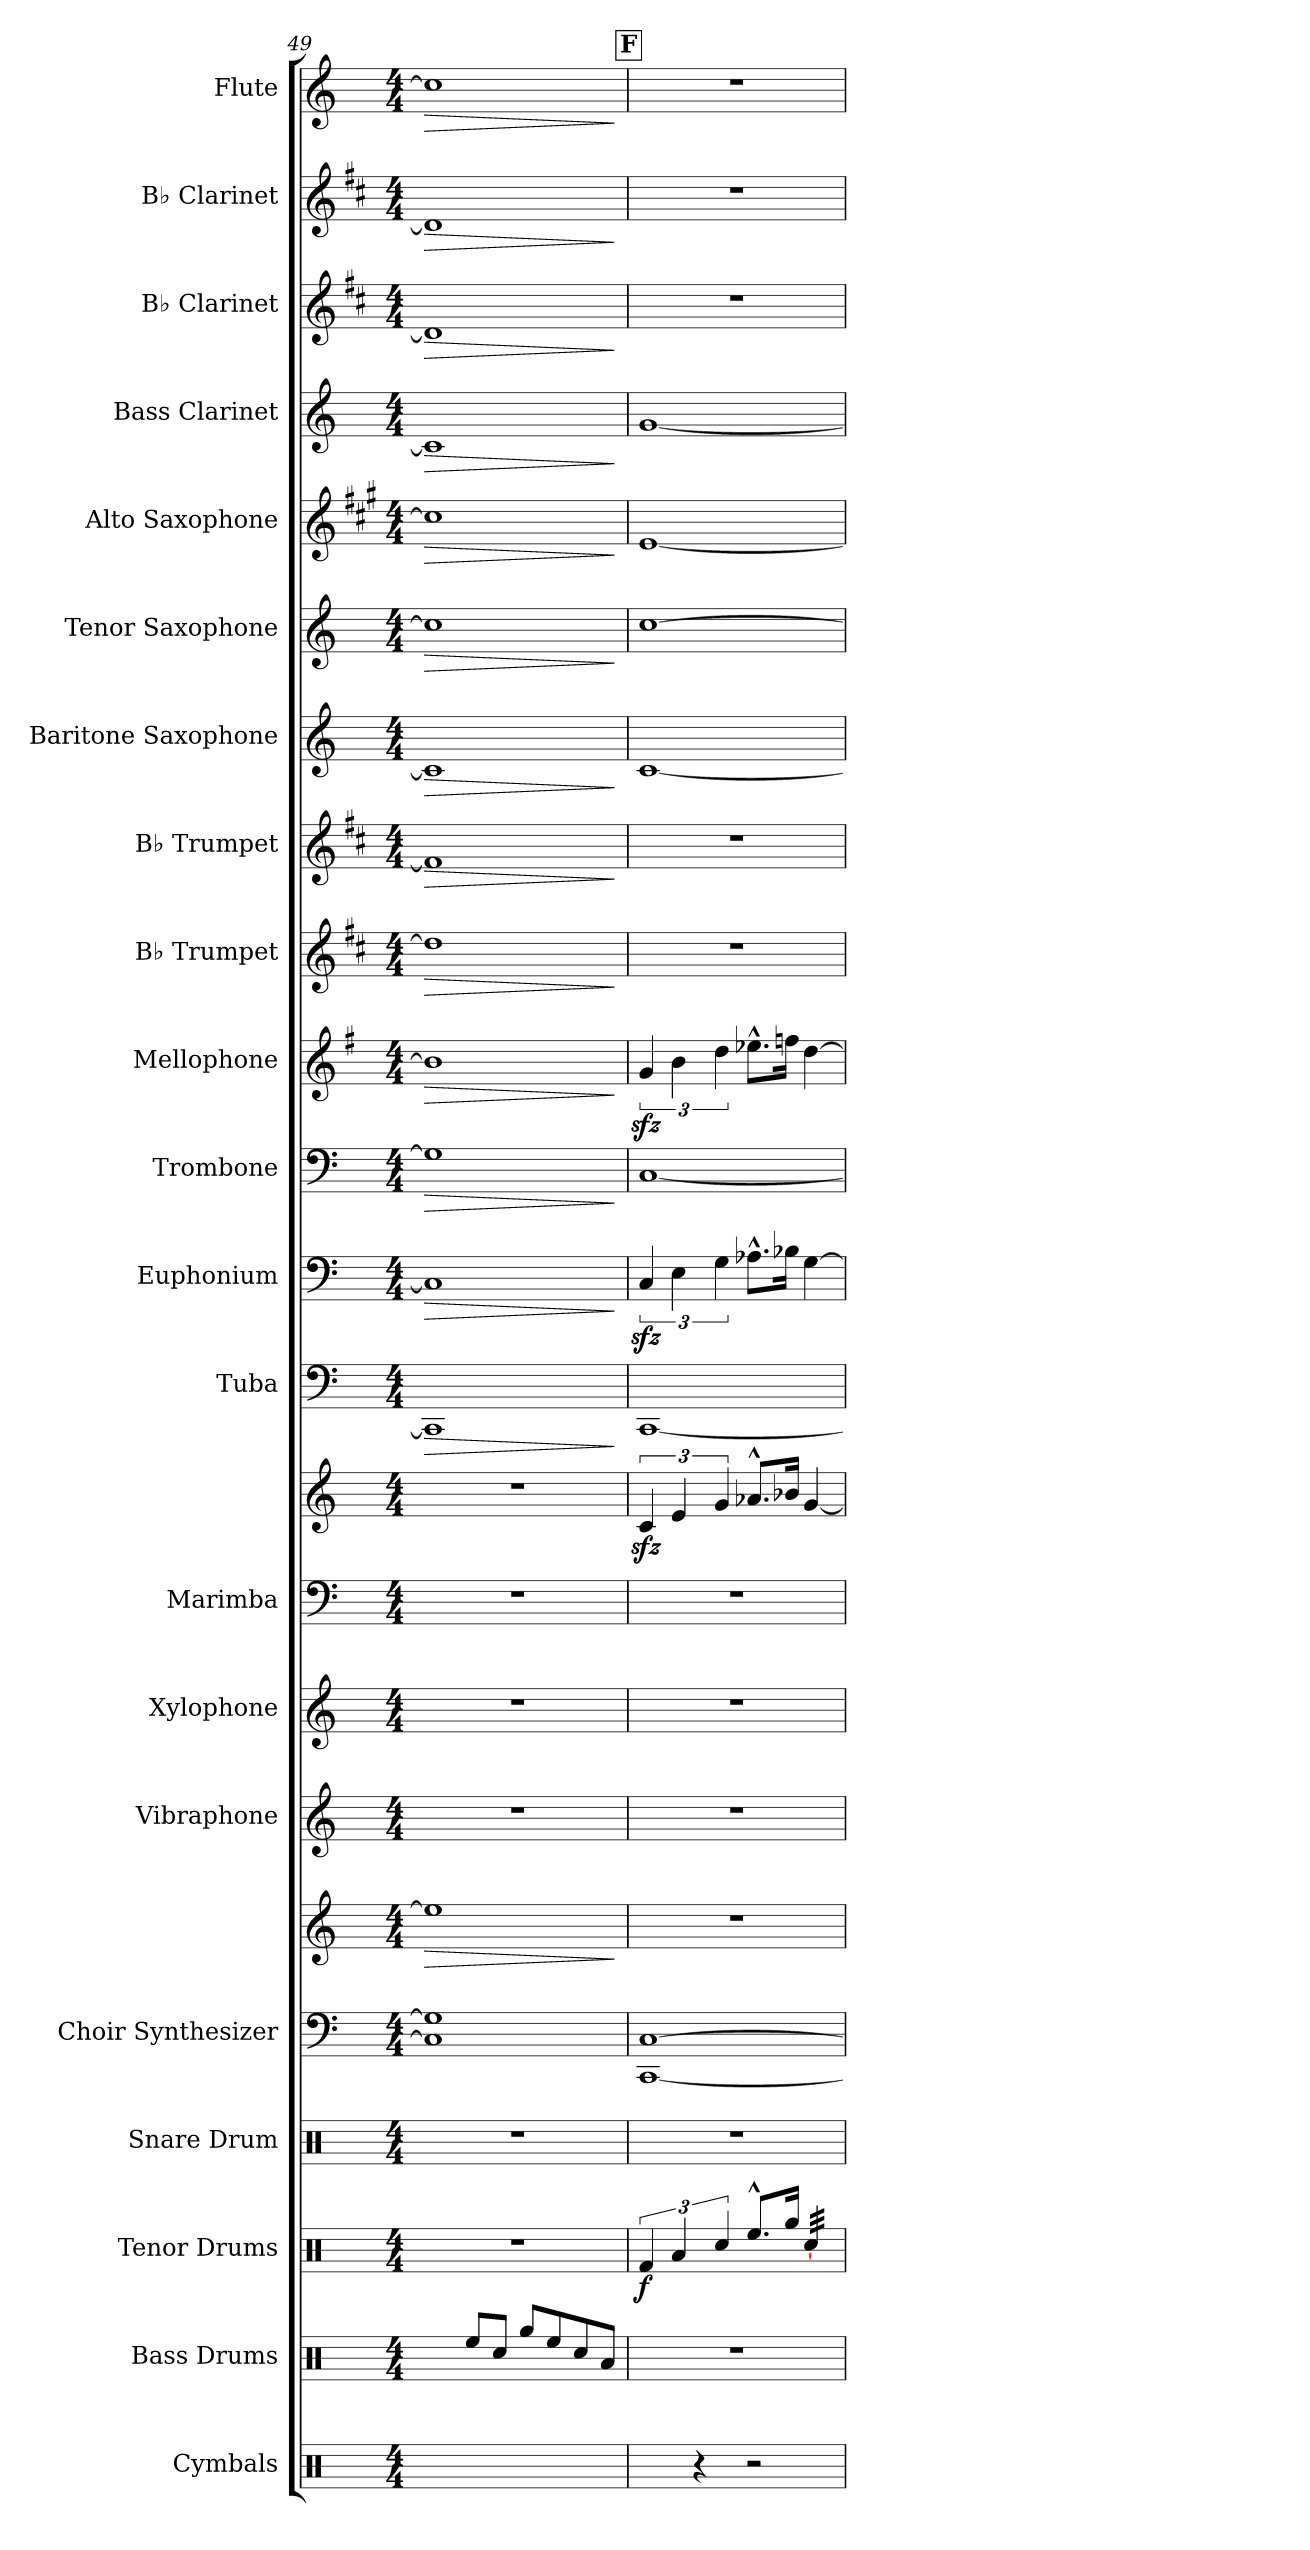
**kern	**kern	**kern	**dynam	**kern	**kern	**kern	**dynam	**kern	**kern	**kern	**kern	**kern	**dynam	**kern	**dynam	**kern	**dynam	**kern	**dynam	**kern	**dynam	**kern	**dynam	**kern	**dynam	**kern	**dynam	**kern	**dynam	**kern	**dynam	**kern	**dynam	**kern	**dynam	**kern	**dynam
*part21	*part20	*part19	*part19	*part18	*part17	*part17	*part17	*part16	*part15	*part14	*part14	*part13	*part13	*part12	*part12	*part11	*part11	*part10	*part10	*part9	*part9	*part8	*part8	*part7	*part7	*part6	*part6	*part5	*part5	*part4	*part4	*part3	*part3	*part2	*part2	*part1	*part1
*staff23	*staff22	*staff21	*staff21	*staff20	*staff19	*staff18	*staff18/19	*staff17	*staff16	*staff15	*staff14	*staff13	*staff13	*staff12	*staff12	*staff11	*staff11	*staff10	*staff10	*staff9	*staff9	*staff8	*staff8	*staff7	*staff7	*staff6	*staff6	*staff5	*staff5	*staff4	*staff4	*staff3	*staff3	*staff2	*staff2	*staff1	*staff1
*I"Cymbals	*I"Bass Drums	*I"Tenor Drums	*	*I"Snare Drum	*I"Choir Synthesizer	*	*	*I"Vibraphone	*I"Xylophone	*I"Marimba	*	*I"Tuba	*	*I"Euphonium	*	*I"Trombone	*	*I"Mellophone	*	*I"B♭ Trumpet	*	*I"B♭ Trumpet	*	*I"Baritone Saxophone	*	*I"Tenor Saxophone	*	*I"Alto Saxophone	*	*I"Bass Clarinet	*	*I"B♭ Clarinet	*	*I"B♭ Clarinet	*	*I"Flute	*
*I'Cym.	*I'B.D.	*I'T.D.	*	*I'S.D.	*I'Synth.	*	*	*I'Vib.	*I'Xyl.	*I'Mrm.	*	*I'Tba.	*	*I'Euph.	*	*I'Tbn.	*	*I'Mello.	*	*I'B♭ Tpt.	*	*I'B♭ Tpt.	*	*I'Bar. Sax.	*	*I'T. Sax.	*	*I'A. Sax.	*	*I'B. Cl.	*	*I'B♭ Cl.	*	*I'B♭ Cl.	*	*I'Fl.	*
!!LO:PB:g=z
*clefX	*clefX	*clefX	*	*clefX	*clefF4	*clefG2	*	*clefG2	*clefG2	*clefF4	*clefG2	*clefF4	*	*clefF4	*	*clefF4	*	*clefG2	*	*clefG2	*	*clefG2	*	*clefG2	*	*clefG2	*	*clefG2	*	*clefG2	*	*clefG2	*	*clefG2	*	*clefG2	*
*	*	*	*	*	*	*	*	*	*ITrd-7c-12	*	*	*	*	*	*	*	*	*ITrd4c7	*	*ITrd1c2	*	*ITrd1c2	*	*ITrd12c21	*	*ITrd8c14	*	*ITrd5c9	*	*ITrd8c14	*	*ITrd1c2	*	*ITrd1c2	*	*	*
*k[]	*k[]	*k[]	*	*k[]	*k[]	*k[]	*	*k[]	*k[]	*k[]	*k[]	*k[]	*	*k[]	*	*k[]	*	*k[]	*	*k[]	*	*k[]	*	*k[]	*	*k[]	*	*k[]	*	*k[]	*	*k[]	*	*k[]	*	*k[]	*
*M4/4	*M4/4	*M4/4	*	*M4/4	*M4/4	*M4/4	*	*M4/4	*M4/4	*M4/4	*M4/4	*M4/4	*	*M4/4	*	*M4/4	*	*M4/4	*	*M4/4	*	*M4/4	*	*M4/4	*	*M4/4	*	*M4/4	*	*M4/4	*	*M4/4	*	*M4/4	*	*M4/4	*
=49	=49	=49	=49	=49	=49	=49	=49	=49	=49	=49	=49	=49	=49	=49	=49	=49	=49	=49	=49	=49	=49	=49	=49	=49	=49	=49	=49	=49	=49	=49	=49	=49	=49	=49	=49	=49	=49
!	!	!	!	!	!	!	!LO:HP:b	!	!	!	!	!	!LO:HP:b	!	!LO:HP:b	!	!LO:HP:b	!	!LO:HP:b	!	!LO:HP:b	!	!LO:HP:b	!	!LO:HP:b	!	!LO:HP:b	!	!LO:HP:b	!	!LO:HP:b	!	!LO:HP:b	!	!LO:HP:b	!	!LO:HP:b
4R/	4R/	1r	.	1r	1C] 1G]	1ee]	>	1r	1r	1r	1r	1CC]	>	1C]	>	1G]	>	1e]	>	1cc]	>	1e]	>	1C]	>	1c]	>	1e]	>	1C]	>	1c]	>	1c]	>	1cc]	>
4R/	8Ree/L	.	.	.	.	.	.	.	.	.	.	.	.	.	.	.	.	.	.	.	.	.	.	.	.	.	.	.	.	.	.	.	.	.	.	.	.
.	8Rcc/J	.	.	.	.	.	.	.	.	.	.	.	.	.	.	.	.	.	.	.	.	.	.	.	.	.	.	.	.	.	.	.	.	.	.	.	.
4R/	8Rgg/L	.	.	.	.	.	.	.	.	.	.	.	.	.	.	.	.	.	.	.	.	.	.	.	.	.	.	.	.	.	.	.	.	.	.	.	.
.	8Ree/	.	.	.	.	.	.	.	.	.	.	.	.	.	.	.	.	.	.	.	.	.	.	.	.	.	.	.	.	.	.	.	.	.	.	.	.
4R/	8Rcc/	.	.	.	.	.	.	.	.	.	.	.	.	.	.	.	.	.	.	.	.	.	.	.	.	.	.	.	.	.	.	.	.	.	.	.	.
.	8Ra/J	.	.	.	.	.	.	.	.	.	.	.	.	.	.	.	.	.	.	.	.	.	.	.	.	.	.	.	.	.	.	.	.	.	.	.	.
.	.	.	.	.	.	.	]	.	.	.	.	.	]	.	]	.	]	.	]	.	]	.	]	.	]	.	]	.	]	.	]	.	]	.	]	.	]
!!LO:REH:place=s1:a:B:fs=14:t=F
=50	=50	=50	=50	=50	=50	=50	=50	=50	=50	=50	=50	=50	=50	=50	=50	=50	=50	=50	=50	=50	=50	=50	=50	=50	=50	=50	=50	=50	=50	=50	=50	=50	=50	=50	=50	=50	=50
!	!	!	!LO:DY:b	!	!	!	!	!	!	!	!	!	!	!	!	!	!	!	!	!	!	!	!	!	!	!	!	!	!	!	!	!	!	!	!	!	!
4R/	1r	6Rf/	f	1r	[1CC [1C	1r	.	1r	1r	1r	6czz</	[1CC	.	6Czz</	.	[1C	.	6czz</	.	1r	.	1r	.	[1C	.	[1c	.	[1G	.	[1G	.	1r	.	1r	.	1r	.
.	.	6Ra/	.	.	.	.	.	.	.	.	6e/	.	.	6E\	.	.	.	6e\	.	.	.	.	.	.	.	.	.	.	.	.	.	.	.	.	.	.	.
4r	.	.	.	.	.	.	.	.	.	.	.	.	.	.	.	.	.	.	.	.	.	.	.	.	.	.	.	.	.	.	.	.	.	.	.	.	.
.	.	6Rcc/	.	.	.	.	.	.	.	.	6g/	.	.	6G\	.	.	.	6g\	.	.	.	.	.	.	.	.	.	.	.	.	.	.	.	.	.	.	.
2r	.	8.Ree^^/L	.	.	.	.	.	.	.	.	8.a-X^^/L	.	.	8.A-X^^\L	.	.	.	8.a-X^^\L	.	.	.	.	.	.	.	.	.	.	.	.	.	.	.	.	.	.	.
.	.	16Rgg/Jk	.	.	.	.	.	.	.	.	16b-X/Jk	.	.	16B-X\Jk	.	.	.	16b-X\Jk	.	.	.	.	.	.	.	.	.	.	.	.	.	.	.	.	.	.	.
*	*	*tremolo	*	*	*	*	*	*	*	*	*	*	*	*	*	*	*	*	*	*	*	*	*	*	*	*	*	*	*	*	*	*	*	*	*	*	*
.	.	[32Rcc/LLL	.	.	.	.	.	.	.	.	[4g/	.	.	[4G\	.	.	.	[4g\	.	.	.	.	.	.	.	.	.	.	.	.	.	.	.	.	.	.	.
.	.	32Rcc/	.	.	.	.	.	.	.	.	.	.	.	.	.	.	.	.	.	.	.	.	.	.	.	.	.	.	.	.	.	.	.	.	.	.	.
.	.	32Rcc/	.	.	.	.	.	.	.	.	.	.	.	.	.	.	.	.	.	.	.	.	.	.	.	.	.	.	.	.	.	.	.	.	.	.	.
.	.	32Rcc/	.	.	.	.	.	.	.	.	.	.	.	.	.	.	.	.	.	.	.	.	.	.	.	.	.	.	.	.	.	.	.	.	.	.	.
.	.	32Rcc/	.	.	.	.	.	.	.	.	.	.	.	.	.	.	.	.	.	.	.	.	.	.	.	.	.	.	.	.	.	.	.	.	.	.	.
.	.	32Rcc/	.	.	.	.	.	.	.	.	.	.	.	.	.	.	.	.	.	.	.	.	.	.	.	.	.	.	.	.	.	.	.	.	.	.	.
.	.	32Rcc/	.	.	.	.	.	.	.	.	.	.	.	.	.	.	.	.	.	.	.	.	.	.	.	.	.	.	.	.	.	.	.	.	.	.	.
.	.	32Rcc/JJJ	.	.	.	.	.	.	.	.	.	.	.	.	.	.	.	.	.	.	.	.	.	.	.	.	.	.	.	.	.	.	.	.	.	.	.
*	*	*Xtremolo	*	*	*	*	*	*	*	*	*	*	*	*	*	*	*	*	*	*	*	*	*	*	*	*	*	*	*	*	*	*	*	*	*	*	*
=	=	=	=	=	=	=	=	=	=	=	=	=	=	=	=	=	=	=	=	=	=	=	=	=	=	=	=	=	=	=	=	=	=	=	=	=	=
*-	*-	*-	*-	*-	*-	*-	*-	*-	*-	*-	*-	*-	*-	*-	*-	*-	*-	*-	*-	*-	*-	*-	*-	*-	*-	*-	*-	*-	*-	*-	*-	*-	*-	*-	*-	*-	*-
